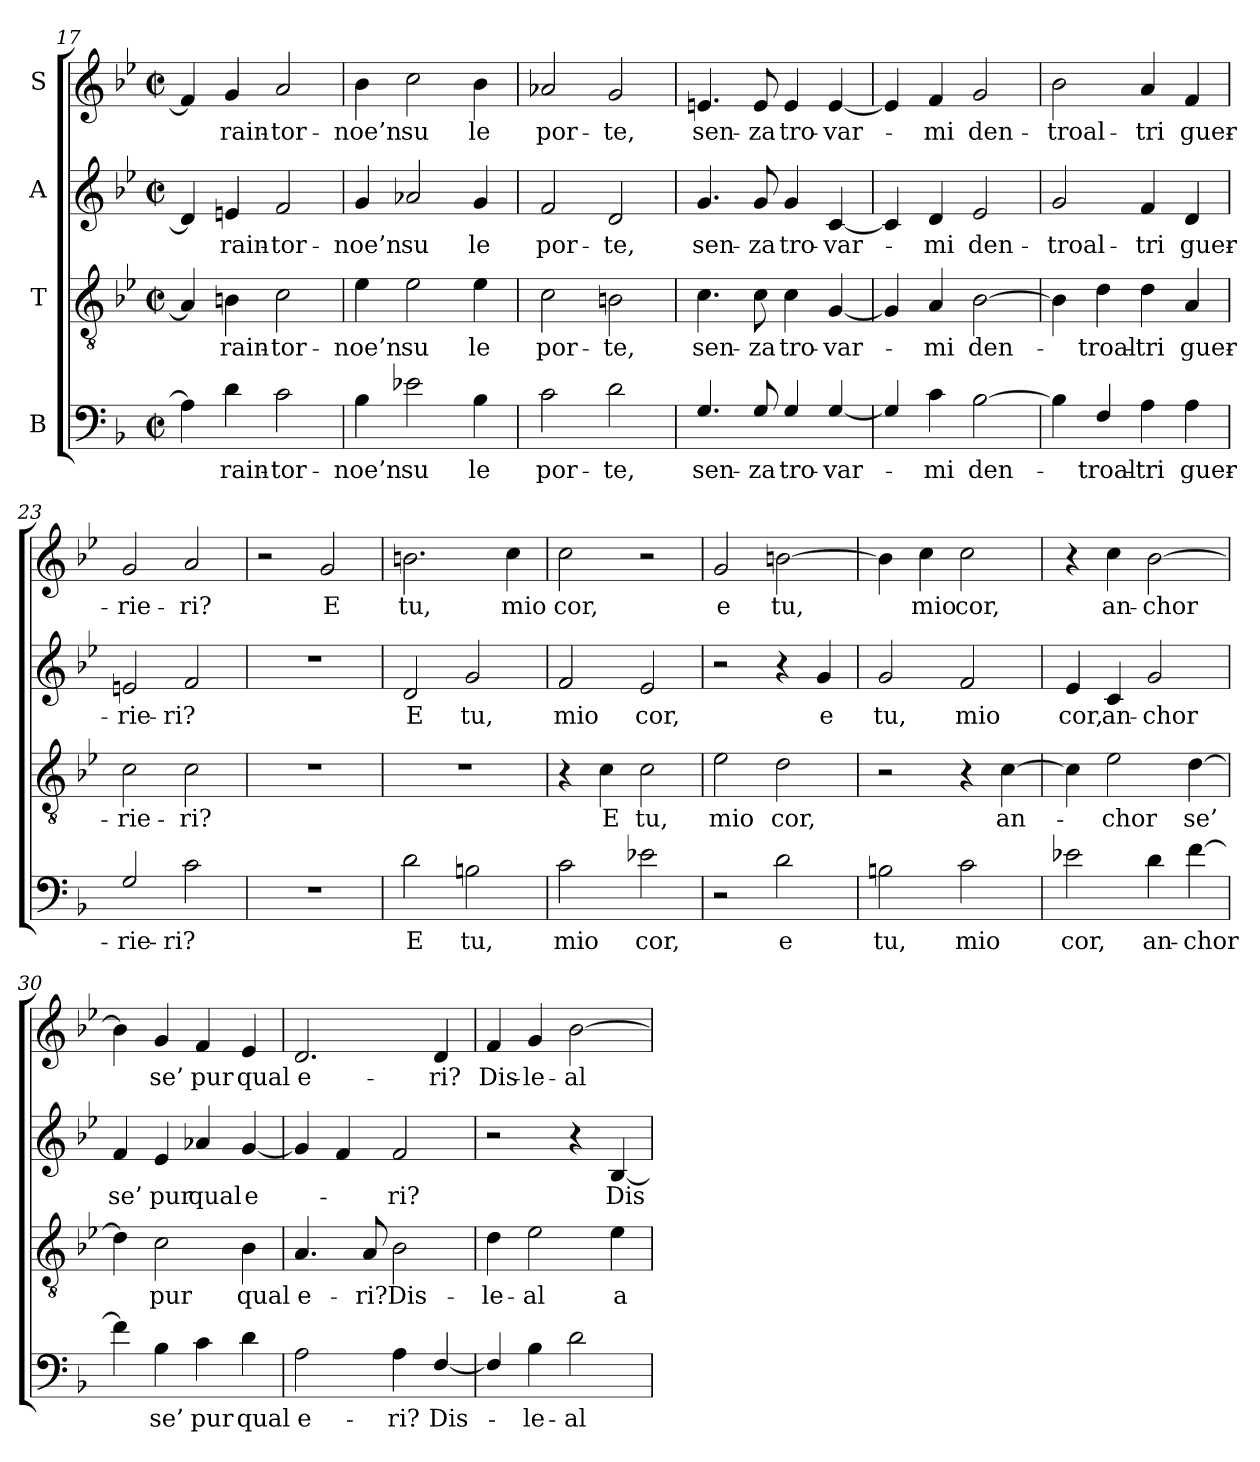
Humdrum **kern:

**kern	**text	**kern	**text	**kern	**text	**kern	**text
*part4	*part4	*part3	*part3	*part2	*part2	*part1	*part1
*staff4	*staff4	*staff3	*staff3	*staff2	*staff2	*staff1	*staff1
*I"B	*	*I"T	*	*I"A	*	*I"S	*
*clefF4	*	*clefGv2	*	*clefG2	*	*clefG2	*
*ITrd4c7	*	*	*	*	*	*	*
*k[b-e-]	*	*k[b-e-]	*	*k[b-e-]	*	*k[b-e-]	*
*B-:	*	*B-:	*	*B-:	*	*B-:	*
*M2/2	*	*M2/2	*	*M2/2	*	*M2/2	*
*met(c|)	*	*met(c|)	*	*met(c|)	*	*met(c|)	*
=17	=17	=17	=17	=17	=17	=17	=17
4D\]	.	4A/]	.	4d/]	.	4f#/]	.
4G\	-rain-	4Bn\	-rain-	4en/	-rain-	4g/	-rain-
2F\	-tor-	2c\	-tor-	2f/	-tor-	2a/	-tor-
!!LO:PB:g=z
=18	=18	=18	=18	=18	=18	=18	=18
4E-\	-noe’n	4e-\	-noe’n	4g/	-noe’n	4b-\	-noe’n
2A-X\	su	2e-\	su	2a-X/	su	2cc\	su
4E-\	le	4e-\	le	4g/	le	4b-\	le
=19	=19	=19	=19	=19	=19	=19	=19
2F\	por-	2c\	por-	2f/	por-	2a-X/	por-
2G\	-te,	2Bn\	-te,	2d/	-te,	2g/	-te,
=20	=20	=20	=20	=20	=20	=20	=20
4.C/	sen-	4.c\	sen-	4.g/	sen-	4.en/	sen-
8C/	-za	8c\	-za	8g/	-za	8e/	-za
4C/	tro-	4c\	tro-	4g/	tro-	4e/	tro-
[4C/	-var-	[4G/	-var-	[4c/	-var-	[4e/	-var-
=21	=21	=21	=21	=21	=21	=21	=21
4C/]	.	4G/]	.	4c/]	.	4e/]	.
4F\	-mi	4A/	-mi	4d/	-mi	4f/	-mi
[2E-\	den-	[2B-\	den-	2e-/	den-	2g/	den-
=22	=22	=22	=22	=22	=22	=22	=22
4E-\]	.	4B-\]	.	2g/	-troal-	2b-\	-troal-
4BB-/	-troal-	4d\	-troal-	.	.	.	.
4D\	-tri	4d\	-tri	4f/	-tri	4a/	-tri
4D\	guer-	4A/	guer-	4d/	guer-	4f/	guer-
=23	=23	=23	=23	=23	=23	=23	=23
2C/	-rie-	2c\	-rie-	2en/	-rie-	2g/	-rie-
2F\	-ri?	2c\	-ri?	2f/	-ri?	2a/	-ri?
!!LO:LB:g=z
=24	=24	=24	=24	=24	=24	=24	=24
1r	.	1r	.	1r	.	2r	.
.	.	.	.	.	.	2g/	E
=25	=25	=25	=25	=25	=25	=25	=25
2G\	E	1r	.	2d/	E	2.bn\	tu,
2En\	tu,	.	.	2g/	tu,	.	.
.	.	.	.	.	.	4cc\	mio
=26	=26	=26	=26	=26	=26	=26	=26
2F\	mio	4r	.	2f/	mio	2cc\	cor,
.	.	4c\	E	.	.	.	.
2A-X\	cor,	2c\	tu,	2e-/	cor,	2r	.
=27	=27	=27	=27	=27	=27	=27	=27
2r	.	2e-\	mio	2r	.	2g/	e
2G\	e	2d\	cor,	4r	.	[2bn\	tu,
.	.	.	.	4g/	e	.	.
=28	=28	=28	=28	=28	=28	=28	=28
2En\	tu,	2r	.	2g/	tu,	4b\]	.
.	.	.	.	.	.	4cc\	mio
2F\	mio	4r	.	2f/	mio	2cc\	cor,
.	.	[4c\	an-	.	.	.	.
=29	=29	=29	=29	=29	=29	=29	=29
2A-X\	cor,	4c\]	.	4e-/	cor,	4r	.
.	.	2e-\	-chor	4c/	an-	4cc\	an-
4G\	an-	.	.	2g/	-chor	[2b-\	-chor
[4B-\	-chor	[4d\	se’	.	.	.	.
!!LO:LB:g=z
=30	=30	=30	=30	=30	=30	=30	=30
4B-\]	.	4d\]	.	4f/	se’	4b-\]	.
4E-\	se’	2c\	pur	4e-/	pur	4g/	se’
4F\	pur	.	.	4a-X/	qual	4f/	pur
4G\	qual	4B-\	qual	[4g/	e-	4e-/	qual
=31	=31	=31	=31	=31	=31	=31	=31
2D\	e-	4.A/	e-	4g/]	.	2.d/	e-
.	.	.	.	4f/	.	.	.
.	.	8A/	-ri?	.	.	.	.
4D\	-ri?	2B-\	Dis-	2f/	-ri?	.	.
[4BB-/	Dis-	.	.	.	.	4d/	-ri?
=32	=32	=32	=32	=32	=32	=32	=32
4BB-/]	.	4d\	-le-	2r	.	4f/	Dis-
4E-\	-le-	2e-\	-al	.	.	4g/	-le-
2G\	-al	.	.	4r	.	[2b-\	-al
.	.	4e-\	a	[4B-/	Dis-	.	.
=	=	=	=	=	=	=	=
*-	*-	*-	*-	*-	*-	*-	*-
